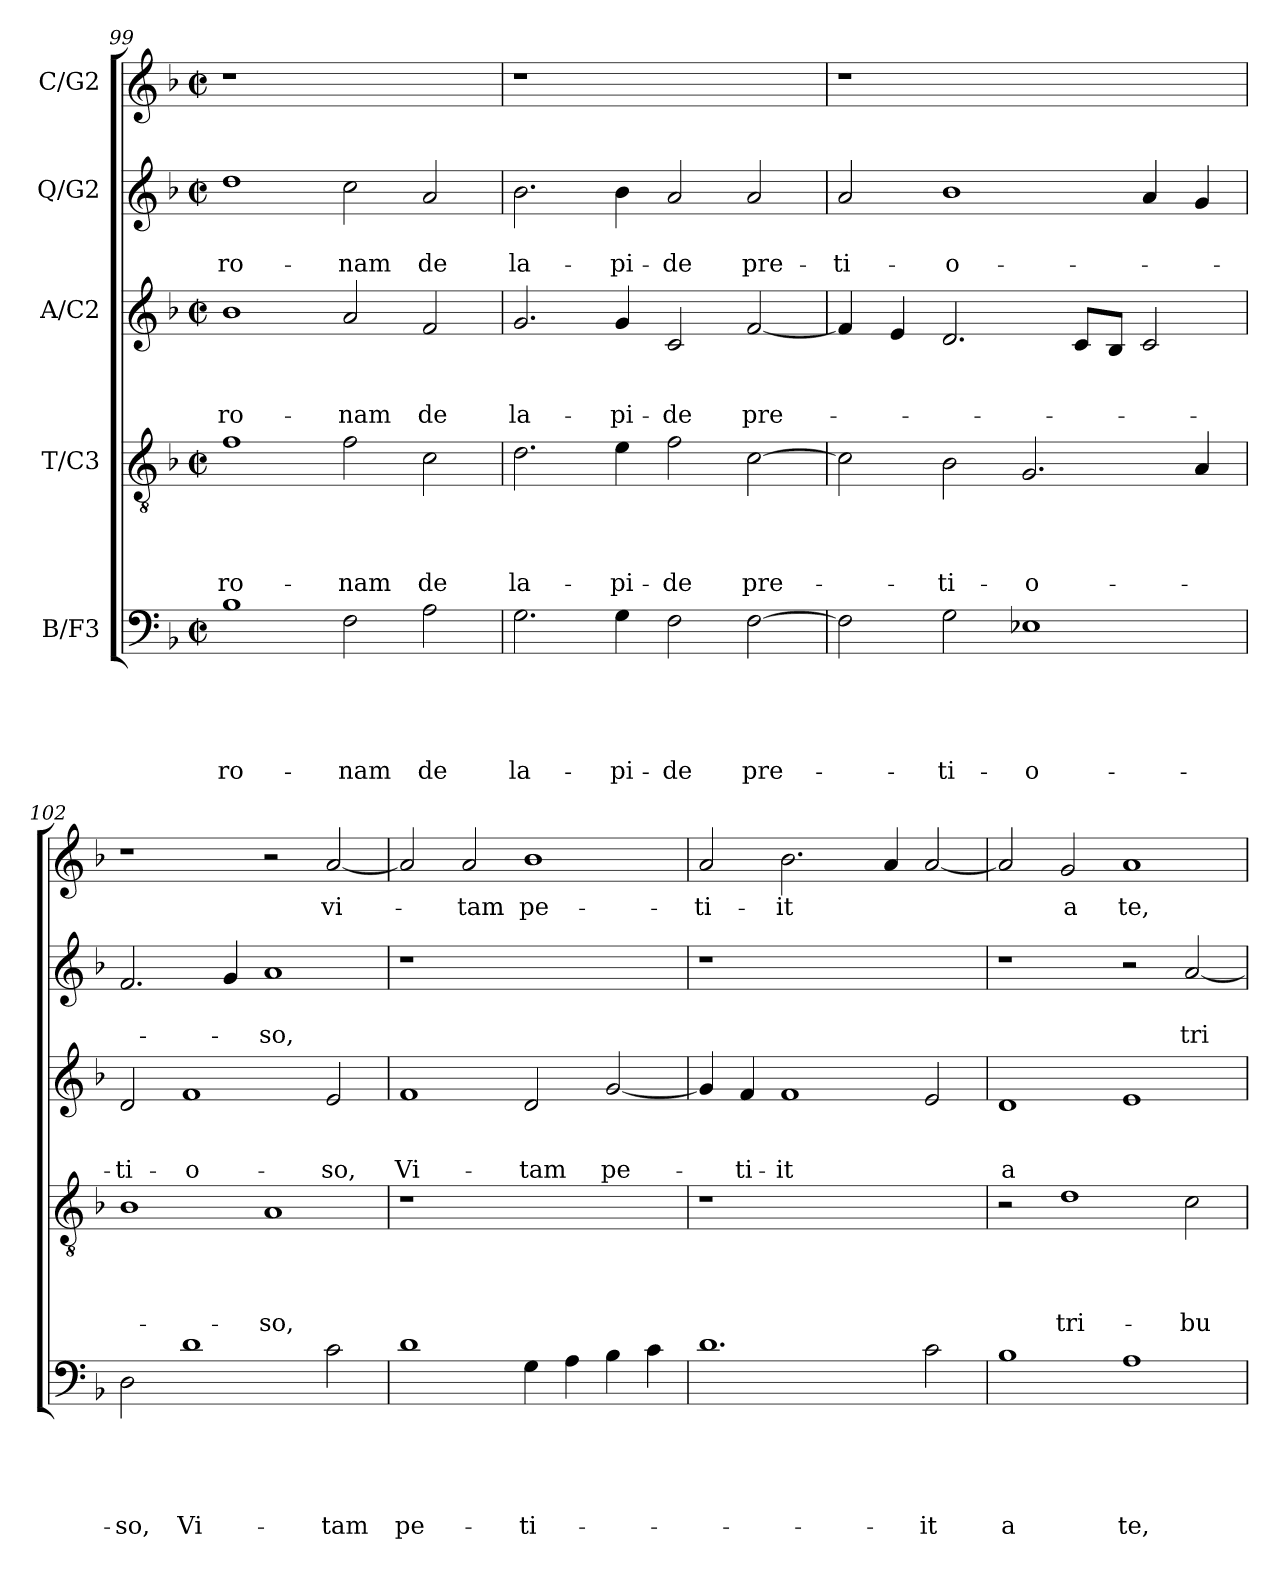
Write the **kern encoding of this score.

**kern	**text	**text	**text	**text	**text	**kern	**text	**text	**text	**text	**kern	**text	**text	**text	**kern	**text	**text	**kern	**text
*part5	*part5	*part5	*part5	*part5	*part5	*part4	*part4	*part4	*part4	*part4	*part3	*part3	*part3	*part3	*part2	*part2	*part2	*part1	*part1
*staff5	*staff5	*staff5	*staff5	*staff5	*staff5	*staff4	*staff4	*staff4	*staff4	*staff4	*staff3	*staff3	*staff3	*staff3	*staff2	*staff2	*staff2	*staff1	*staff1
*I"B/F3	*	*	*	*	*	*I"T/C3	*	*	*	*	*I"A/C2	*	*	*	*I"Q/G2	*	*	*I"C/G2	*
*clefF4	*	*	*	*	*	*clefGv2	*	*	*	*	*clefG2	*	*	*	*clefG2	*	*	*clefG2	*
*k[b-]	*	*	*	*	*	*k[b-]	*	*	*	*	*k[b-]	*	*	*	*k[b-]	*	*	*k[b-]	*
*F:	*	*	*	*	*	*F:	*	*	*	*	*F:	*	*	*	*F:	*	*	*F:	*
*M2/2	*	*	*	*	*	*M2/2	*	*	*	*	*M2/2	*	*	*	*M2/2	*	*	*M2/2	*
*met(c|)	*	*	*	*	*	*met(c|)	*	*	*	*	*met(c|)	*	*	*	*met(c|)	*	*	*met(c|)	*
=99	=99	=99	=99	=99	=99	=99	=99	=99	=99	=99	=99	=99	=99	=99	=99	=99	=99	=99	=99
!	!	!	!	!	!LO:LY:b	!	!	!	!	!LO:LY:b	!	!	!	!LO:LY:b	!	!	!LO:LY:b	!	!
1B-	.	.	.	.	-ro-	1f	.	.	.	-ro-	1b-	.	.	-ro-	1dd	.	-ro-	1r	.
!	!	!	!	!	!LO:LY:b	!	!	!	!	!LO:LY:b	!	!	!	!LO:LY:b	!	!	!LO:LY:b	!	!
2F\	.	.	.	.	-nam	2f\	.	.	.	-nam	2a/	.	.	-nam	2cc\	.	-nam	1ryy	.
!	!	!	!	!	!LO:LY:b	!	!	!	!	!LO:LY:b	!	!	!	!LO:LY:b	!	!	!LO:LY:b	!	!
2A\	.	.	.	.	de	2c\	.	.	.	de	2f/	.	.	de	2a/	.	de	.	.
=100	=100	=100	=100	=100	=100	=100	=100	=100	=100	=100	=100	=100	=100	=100	=100	=100	=100	=100	=100
!	!	!	!	!	!LO:LY:b	!	!	!	!	!LO:LY:b	!	!	!	!LO:LY:b	!	!	!LO:LY:b	!	!
2.G\	.	.	.	.	la-	2.d\	.	.	.	la-	2.g/	.	.	la-	2.b-\	.	la-	1r	.
!	!	!	!	!	!LO:LY:b	!	!	!	!	!LO:LY:b	!	!	!	!LO:LY:b	!	!	!LO:LY:b	!	!
4G\	.	.	.	.	-pi-	4e\	.	.	.	-pi-	4g/	.	.	-pi-	4b-\	.	-pi-	.	.
!	!	!	!	!	!LO:LY:b	!	!	!	!	!LO:LY:b	!	!	!	!LO:LY:b	!	!	!LO:LY:b	!	!
2F\	.	.	.	.	-de	2f\	.	.	.	-de	2c/	.	.	-de	2a/	.	-de	1ryy	.
!	!	!	!	!	!LO:LY:b	!	!	!	!	!LO:LY:b	!	!	!	!LO:LY:b	!	!	!LO:LY:b	!	!
[2F\	.	.	.	.	pre-	[2c\	.	.	.	pre-	[2f/	.	.	pre-	2a/	.	pre-	.	.
!!LO:PB:g=z
=101	=101	=101	=101	=101	=101	=101	=101	=101	=101	=101	=101	=101	=101	=101	=101	=101	=101	=101	=101
!	!	!	!	!	!	!	!	!	!	!	!	!	!	!	!	!	!LO:LY:b	!	!
2F\]	.	.	.	.	.	2c\]	.	.	.	.	4f/]	.	.	.	2a/	.	-ti-	1r	.
.	.	.	.	.	.	.	.	.	.	.	4e/	.	.	.	.	.	.	.	.
!	!	!	!	!	!LO:LY:b	!	!	!	!	!LO:LY:b	!	!	!	!	!	!	!LO:LY:b	!	!
2G\	.	.	.	.	-ti-	2B-\	.	.	.	-ti-	2.d/	.	.	.	1b-	.	-o-	.	.
!	!	!	!	!	!LO:LY:b	!	!	!	!	!LO:LY:b	!	!	!	!	!	!	!	!	!
1E-X	.	.	.	.	-o-	2.G/	.	.	.	-o-	.	.	.	.	.	.	.	1ryy	.
.	.	.	.	.	.	.	.	.	.	.	8c/L	.	.	.	.	.	.	.	.
.	.	.	.	.	.	.	.	.	.	.	8B-/J	.	.	.	.	.	.	.	.
.	.	.	.	.	.	.	.	.	.	.	2c/	.	.	.	4a/	.	.	.	.
.	.	.	.	.	.	4A/	.	.	.	.	.	.	.	.	4g/	.	.	.	.
=102	=102	=102	=102	=102	=102	=102	=102	=102	=102	=102	=102	=102	=102	=102	=102	=102	=102	=102	=102
!	!	!	!	!	!LO:LY:b	!	!	!	!	!	!	!	!	!LO:LY:b	!	!	!	!	!
2D\	.	.	.	.	-so,	1B-	.	.	.	.	2d/	.	.	-ti-	2.f/	.	.	1r	.
!	!	!	!	!	!LO:LY:b	!	!	!	!	!	!	!	!	!LO:LY:b	!	!	!	!	!
1d	.	.	.	.	Vi-	.	.	.	.	.	1f	.	.	-o-	.	.	.	.	.
.	.	.	.	.	.	.	.	.	.	.	.	.	.	.	4g/	.	.	.	.
!	!	!	!	!	!	!	!	!	!	!LO:LY:b	!	!	!	!	!	!	!LO:LY:b	!	!
.	.	.	.	.	.	1A	.	.	.	-so,	.	.	.	.	1a	.	-so,	2r	.
!	!	!	!	!	!LO:LY:b	!	!	!	!	!	!	!	!	!LO:LY:b	!	!	!	!	!LO:LY:b
2c\	.	.	.	.	-tam	.	.	.	.	.	2e/	.	.	-so,	.	.	.	[2a/	vi-
=103	=103	=103	=103	=103	=103	=103	=103	=103	=103	=103	=103	=103	=103	=103	=103	=103	=103	=103	=103
!	!	!	!	!	!LO:LY:b	!	!	!	!	!	!	!	!	!LO:LY:b	!	!	!	!	!
1d	.	.	.	.	pe-	1r	.	.	.	.	1f	.	.	Vi-	1r	.	.	2a/]	.
!	!	!	!	!	!	!	!	!	!	!	!	!	!	!	!	!	!	!	!LO:LY:b
.	.	.	.	.	.	.	.	.	.	.	.	.	.	.	.	.	.	2a/	-tam
!	!	!	!	!	!LO:LY:b	!	!	!	!	!	!	!	!	!LO:LY:b	!	!	!	!	!LO:LY:b
4G\	.	.	.	.	-ti-	1ryy	.	.	.	.	2d/	.	.	-tam	1ryy	.	.	1b-	pe-
4A\	.	.	.	.	.	.	.	.	.	.	.	.	.	.	.	.	.	.	.
!	!	!	!	!	!	!	!	!	!	!	!	!	!	!LO:LY:b	!	!	!	!	!
4B-\	.	.	.	.	.	.	.	.	.	.	[2g/	.	.	pe-	.	.	.	.	.
4c\	.	.	.	.	.	.	.	.	.	.	.	.	.	.	.	.	.	.	.
=104	=104	=104	=104	=104	=104	=104	=104	=104	=104	=104	=104	=104	=104	=104	=104	=104	=104	=104	=104
!	!	!	!	!	!	!	!	!	!	!	!	!	!	!	!	!	!	!	!LO:LY:b
1.d	.	.	.	.	.	1r	.	.	.	.	4g/]	.	.	.	1r	.	.	2a/	-ti-
!	!	!	!	!	!	!	!	!	!	!	!	!	!	!LO:LY:b	!	!	!	!	!
.	.	.	.	.	.	.	.	.	.	.	4f/	.	.	-ti-	.	.	.	.	.
!	!	!	!	!	!	!	!	!	!	!	!	!	!	!LO:LY:b	!	!	!	!	!LO:LY:b
.	.	.	.	.	.	.	.	.	.	.	1f	.	.	-it	.	.	.	2.b-\	-it
.	.	.	.	.	.	1ryy	.	.	.	.	.	.	.	.	1ryy	.	.	.	.
.	.	.	.	.	.	.	.	.	.	.	.	.	.	.	.	.	.	4a/	.
!	!	!	!	!	!LO:LY:b	!	!	!	!	!	!	!	!	!	!	!	!	!	!
2c\	.	.	.	.	-it	.	.	.	.	.	2e/	.	.	.	.	.	.	[2a/	.
=105	=105	=105	=105	=105	=105	=105	=105	=105	=105	=105	=105	=105	=105	=105	=105	=105	=105	=105	=105
!	!	!	!	!	!LO:LY:b	!	!	!	!	!	!	!	!	!LO:LY:b	!	!	!	!	!
1B-	.	.	.	.	a	2r	.	.	.	.	1d	.	.	a	1r	.	.	2a/]	.
!	!	!	!	!	!	!	!	!	!	!LO:LY:b	!	!	!	!	!	!	!	!	!LO:LY:b
.	.	.	.	.	.	1d	.	.	.	tri-	.	.	.	.	.	.	.	2g/	a
!	!	!	!	!	!LO:LY:b	!	!	!	!	!	!	!	!	!	!	!	!	!	!LO:LY:b
1A	.	.	.	.	te,	.	.	.	.	.	1e	.	.	.	2r	.	.	1a	te,
!	!	!	!	!	!	!	!	!	!	!LO:LY:b	!	!	!	!	!	!	!LO:LY:b	!	!
.	.	.	.	.	.	2c\	.	.	.	-bu-	.	.	.	.	[2a/	.	tri-	.	.
=	=	=	=	=	=	=	=	=	=	=	=	=	=	=	=	=	=	=	=
*-	*-	*-	*-	*-	*-	*-	*-	*-	*-	*-	*-	*-	*-	*-	*-	*-	*-	*-	*-
